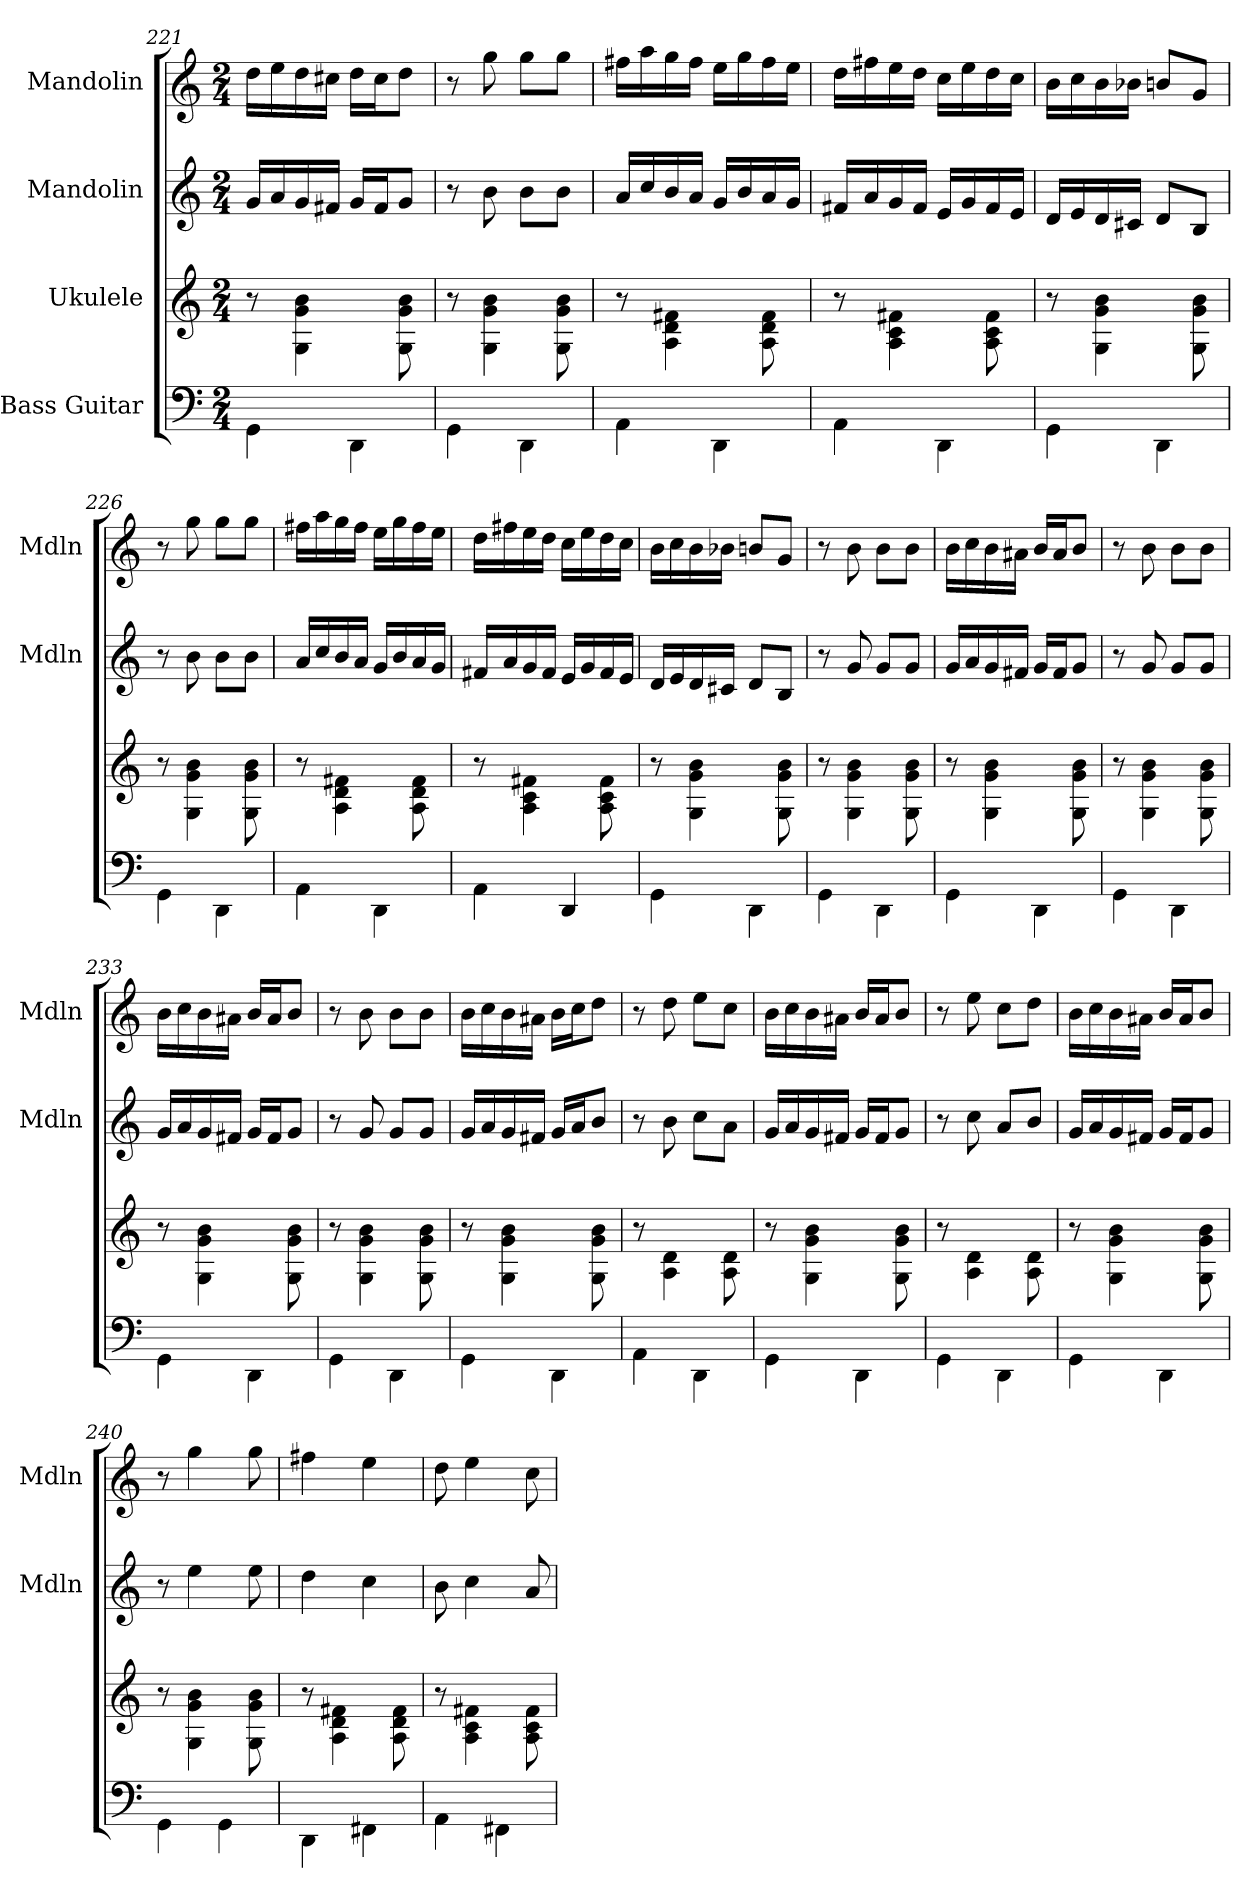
**kern	**kern	**kern	**kern
*part4	*part3	*part2	*part1
*staff4	*staff3	*staff2	*staff1
*I"Bass Guitar	*I"Ukulele	*I"Mandolin	*I"Mandolin
*	*	*I'Mdln	*I'Mdln
*	*	*clefG2	*clefG2
*k[]	*k[]	*k[]	*k[]
*M2/4	*M2/4	*M2/4	*M2/4
=221	=221	=221	=221
4GG\	8r	16g/LL	16dd\LL
.	.	16a/	16ee\
.	4G\ 4g\ 4b\	16g/	16dd\
.	.	16f#X/JJ	16cc#X\JJ
4DD\	.	16g/LL	16dd\LL
.	.	16f#/J	16cc#\J
.	8G\ 8g\ 8b\	8g/J	8dd\J
=222	=222	=222	=222
4GG\	8r	8r	8r
.	4G\ 4g\ 4b\	8b\	8gg\
4DD\	.	8b\L	8gg\L
.	8G\ 8g\ 8b\	8b\J	8gg\J
=223	=223	=223	=223
4AA\	8r	16a/LL	16ff#X\LL
.	.	16cc/	16aa\
.	4A\ 4d\ 4f#\	16b/	16gg\
.	.	16a/JJ	16ff#\JJ
4DD\	.	16g/LL	16ee\LL
.	.	16b/	16gg\
.	8A\ 8d\ 8f#\	16a/	16ff#\
.	.	16g/JJ	16ee\JJ
=224	=224	=224	=224
4AA\	8r	16f#X/LL	16dd\LL
.	.	16a/	16ff#X\
.	4A\ 4c\ 4f#\	16g/	16ee\
.	.	16f#/JJ	16dd\JJ
4DD\	.	16e/LL	16cc\LL
.	.	16g/	16ee\
.	8A\ 8c\ 8f#\	16f#/	16dd\
.	.	16e/JJ	16cc\JJ
!!LO:PB:g=z
=225	=225	=225	=225
4GG\	8r	16d/LL	16b\LL
.	.	16e/	16cc\
.	4G\ 4g\ 4b\	16d/	16b\
.	.	16c#X/JJ	16b-X\JJ
4DD\	.	8d/L	8bn/L
.	8G\ 8g\ 8b\	8B/J	8g/J
=226	=226	=226	=226
4GG\	8r	8r	8r
.	4G\ 4g\ 4b\	8b\	8gg\
4DD\	.	8b\L	8gg\L
.	8G\ 8g\ 8b\	8b\J	8gg\J
=227	=227	=227	=227
4AA\	8r	16a/LL	16ff#X\LL
.	.	16cc/	16aa\
.	4A\ 4d\ 4f#\	16b/	16gg\
.	.	16a/JJ	16ff#\JJ
4DD\	.	16g/LL	16ee\LL
.	.	16b/	16gg\
.	8A\ 8d\ 8f#\	16a/	16ff#\
.	.	16g/JJ	16ee\JJ
=228	=228	=228	=228
*^	*	*	*
4ryy	4AA\	8r	16f#X/LL	16dd\LL
.	.	.	16a/	16ff#X\
.	.	4A\ 4c\ 4f#\	16g/	16ee\
.	.	.	16f#/JJ	16dd\JJ
4DD/	4ryy	.	16e/LL	16cc\LL
.	.	.	16g/	16ee\
.	.	8A\ 8c\ 8f#\	16f#/	16dd\
.	.	.	16e/JJ	16cc\JJ
*v	*v	*	*	*
=229	=229	=229	=229
4GG\	8r	16d/LL	16b\LL
.	.	16e/	16cc\
.	4G\ 4g\ 4b\	16d/	16b\
.	.	16c#X/JJ	16b-X\JJ
4DD\	.	8d/L	8bn/L
.	8G\ 8g\ 8b\	8B/J	8g/J
=230	=230	=230	=230
4GG\	8r	8r	8r
.	4G\ 4g\ 4b\	8g/	8b\
4DD\	.	8g/L	8b\L
.	8G\ 8g\ 8b\	8g/J	8b\J
!!LO:LB:g=z
=231	=231	=231	=231
4GG\	8r	16g/LL	16b\LL
.	.	16a/	16cc\
.	4G\ 4g\ 4b\	16g/	16b\
.	.	16f#X/JJ	16a#X\JJ
4DD\	.	16g/LL	16b/LL
.	.	16f#/J	16a#/J
.	8G\ 8g\ 8b\	8g/J	8b/J
=232	=232	=232	=232
4GG\	8r	8r	8r
.	4G\ 4g\ 4b\	8g/	8b\
4DD\	.	8g/L	8b\L
.	8G\ 8g\ 8b\	8g/J	8b\J
=233	=233	=233	=233
4GG\	8r	16g/LL	16b\LL
.	.	16a/	16cc\
.	4G\ 4g\ 4b\	16g/	16b\
.	.	16f#X/JJ	16a#X\JJ
4DD\	.	16g/LL	16b/LL
.	.	16f#/J	16a#/J
.	8G\ 8g\ 8b\	8g/J	8b/J
=234	=234	=234	=234
4GG\	8r	8r	8r
.	4G\ 4g\ 4b\	8g/	8b\
4DD\	.	8g/L	8b\L
.	8G\ 8g\ 8b\	8g/J	8b\J
=235	=235	=235	=235
4GG\	8r	16g/LL	16b\LL
.	.	16a/	16cc\
.	4G\ 4g\ 4b\	16g/	16b\
.	.	16f#X/JJ	16a#X\JJ
4DD\	.	16g/LL	16b\LL
.	.	16a/J	16cc\J
.	8G\ 8g\ 8b\	8b/J	8dd\J
=236	=236	=236	=236
4AA\	8r	8r	8r
.	4A\ 4d\	8b\	8dd\
4DD\	.	8cc\L	8ee\L
.	8A\ 8d\	8a\J	8cc\J
!!LO:LB:g=z
=237	=237	=237	=237
4GG\	8r	16g/LL	16b\LL
.	.	16a/	16cc\
.	4G\ 4g\ 4b\	16g/	16b\
.	.	16f#X/JJ	16a#X\JJ
4DD\	.	16g/LL	16b/LL
.	.	16f#/J	16a#/J
.	8G\ 8g\ 8b\	8g/J	8b/J
=238	=238	=238	=238
4GG\	8r	8r	8r
.	4A\ 4d\	8cc\	8ee\
4DD\	.	8a/L	8cc\L
.	8A\ 8d\	8b/J	8dd\J
=239	=239	=239	=239
4GG\	8r	16g/LL	16b\LL
.	.	16a/	16cc\
.	4G\ 4g\ 4b\	16g/	16b\
.	.	16f#X/JJ	16a#X\JJ
4DD\	.	16g/LL	16b/LL
.	.	16f#/J	16a#/J
.	8G\ 8g\ 8b\	8g/J	8b/J
=240	=240	=240	=240
*	*	*^	*
4GG\	8r	8r	8ryy	8r
.	4G\ 4g\ 4b\	4ee\	4.ryy	4gg\
4GG\	.	.	.	.
.	8G\ 8g\ 8b\	8ee\	.	8gg\
*	*	*v	*v	*
=241	=241	=241	=241
4DD\	8r	4dd\	4ff#X\
.	4A\ 4d\ 4f#\	.	.
4FF#\	.	4cc\	4ee\
.	8A\ 8d\ 8f#\	.	.
=242	=242	=242	=242
4AA\	8r	8b\	8dd\
.	4A\ 4c\ 4f#\	4cc\	4ee\
4FF#\	.	.	.
.	8A\ 8c\ 8f#\	8a/	8cc\
=	=	=	=
*-	*-	*-	*-
